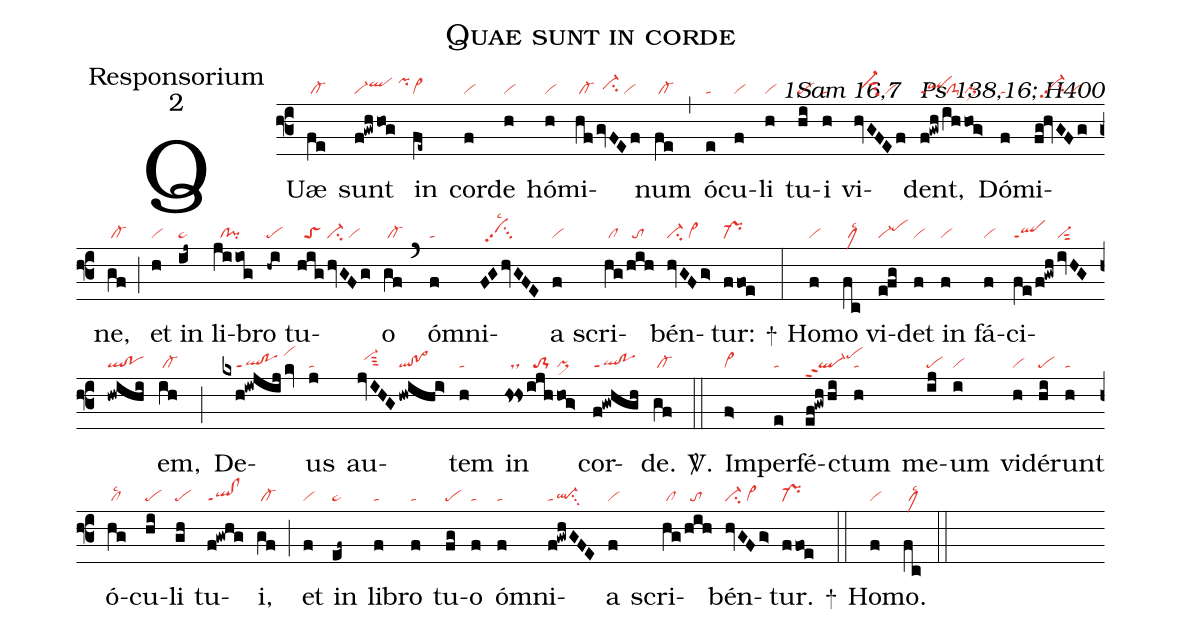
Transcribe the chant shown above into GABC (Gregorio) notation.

name:Quae sunt in corde;
office-part:Responsorium;
mode:2;
commentary:1Sam 16,7 ꝟ Ps 138,16; H400;
nabc-lines:1;
%%
(f3)
QUæ(fe|/cl-) sunt(f!gwh/hog|vi-qlhi/pihj) in(fe~|cl~) cor(f|vi)de(h|vi) hó(h|vi)mi(hf|/cl-|/gvFEf|//vi-hhsu2/vi)num(fe|/cl-) (,)
ó(e|ta)cu(f|vi)li(h|vi) tu(hi|pe)i(h|ta) vi(hvGFEf|//vi-hhsut1su2/vi)dent,(f!gwh|qlppt1|/ih|/clS-|/hog>|pi>) Dó(f|ta)mi(fg!hvGFg|//vi-hhpp2su2/vi)ne,(gf|/cl-) (;)
et(h|vi) in(ij~|pe~) li(ji/iog|//cl!pi)bro(-hi|pe) tu(hig|//toS|/hvGFg|vi-su2/vi)o(gf|/cl-) (`)
óm(f|ta)ni(FGhvGFE|//vihhpp2su3lsc2)a(f|vi) scri(hg|/cl|/hih|//to)bén(hvGFg>|vi-su2/vi>)tur:(ffoe|pr-) +(:)
Ho(f|vi)mo(fc|/clMlsc2) vi(efg|vi-pehi)det(f|vi) in(f|vi) fá(f|vi)ci(fe/f!gwh|qlppt1|/ivHG|vi-sut2|hwihi|ql!po)em,(ih|/cl-) (;)
De(kxh!iwjij/kv|////ql!poppt1/vihk)us(j|ta) au(jvIHG|//vi-hisut3|hwihi>|ql!po>)tem(h|ta) in(hs!hs|//ds|ijh|//to-1|/hog>|pi>) cor(f!gwhgh|ql!poppt1)de.(gf|/cl-) <sp>V/</sp>.(::)
Im(f>|vi>)per(e|ta)fé(ef!gwh/hi|ql-ppt2pehj)ctum(h|ta) me(ij|pe)um(i|vi) vi(h|vi)dé(hi|pe)runt(h|ta) ó(hg|/cllsc2)cu(hi|pe)li(gh|pe) tu(f!gwhg|ql!clppt1)i,(gf|/cl-) (;)
et(f|vi) in(ef~|pe~) li(f|ta)bro(f|ta) tu(fg|pe)o(f|ta) óm(f|ta)ni(f!gwhGFE|ql-ppt1su3)a(f|vi) scri(hg|/cl|/hih|//to)bén(hvGFg>|vi-su2/vi>)tur.(ffoe|pr-) +(::)
Ho(f|vi)mo.(fc|/clMlsc2) (::)
